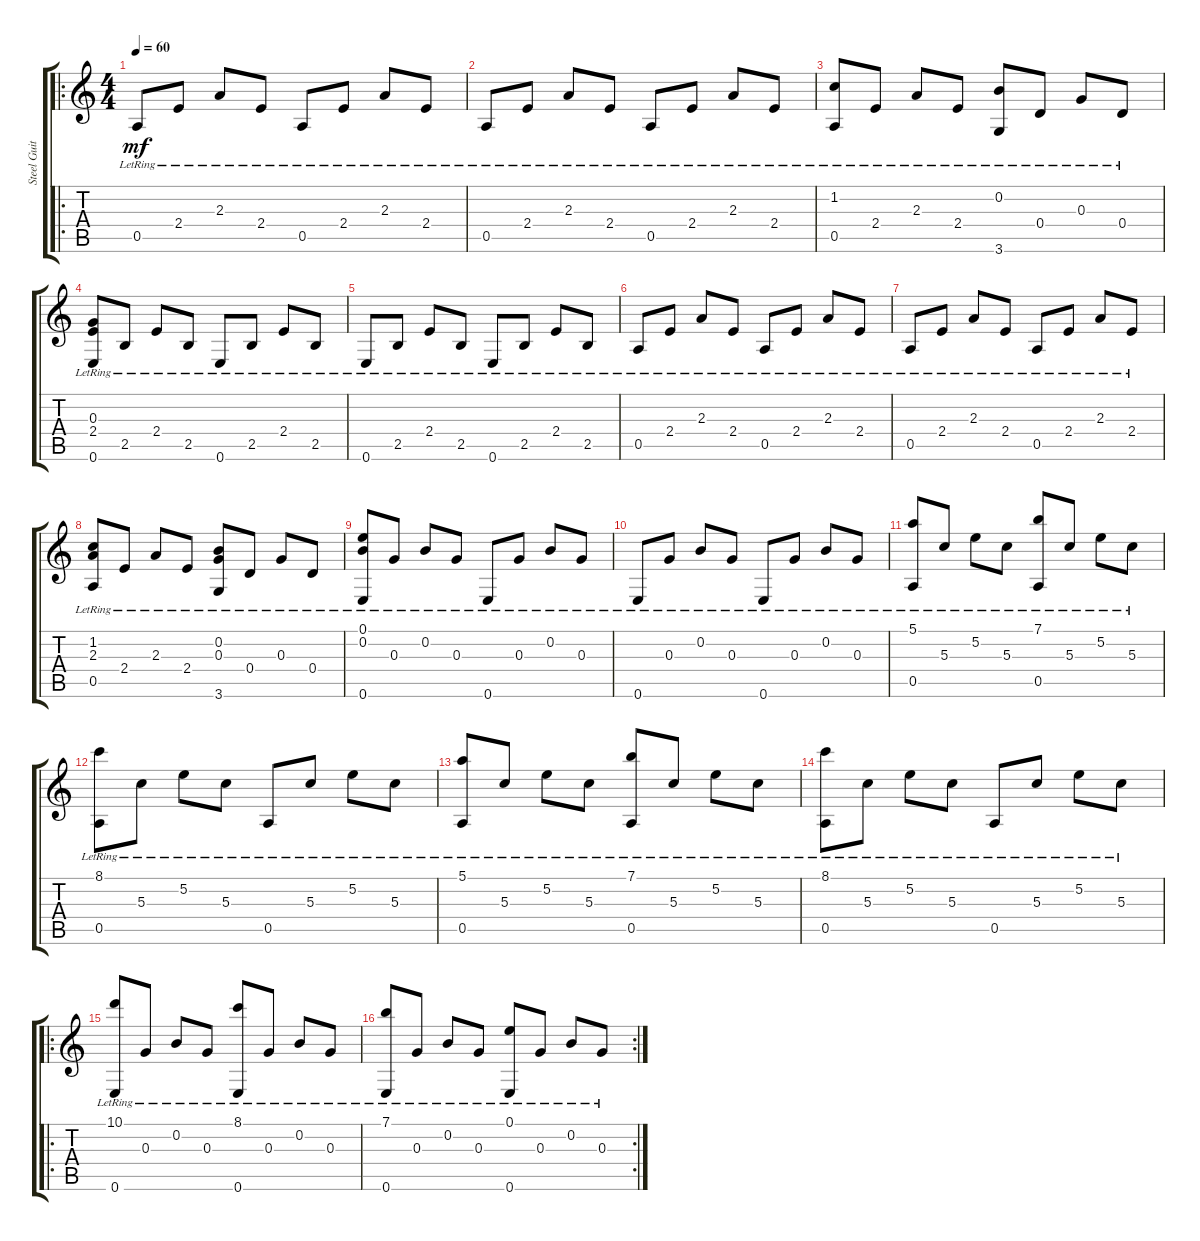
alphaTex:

\track ("Steel Guitar" "Steel Guit") {instrument acousticguitarsteel}
\staff {score tabs}
\tuning (E4 B3 G3 D3 A2 E2) {hide}
\ro
\ts (4 4)
\tempo 60
\clef g2
\ks c
0.5{lr}.8{dy mf instrument acousticguitarsteel} 2.4{lr}.8 2.3{lr}.8 2.4{lr}.8 0.5{lr}.8 2.4{lr}.8 2.3{lr}.8 2.4{lr}.8 |
0.5{lr}.8 2.4{lr}.8 2.3{lr}.8 2.4{lr}.8 0.5{lr}.8 2.4{lr}.8 2.3{lr}.8 2.4{lr}.8 |
(1.2{lr} 0.5{lr}).8 2.4{lr}.8 2.3{lr}.8 2.4{lr}.8 (0.2{lr} 3.6{lr}).8 0.4{lr}.8 0.3{lr}.8 0.4{lr}.8 |
(0.3{lr} 2.4{lr} 0.6{lr}).8 2.5{lr}.8 2.4{lr}.8 2.5{lr}.8 0.6{lr}.8 2.5{lr}.8 2.4{lr}.8 2.5{lr}.8 |
0.6{lr}.8 2.5{lr}.8 2.4{lr}.8 2.5{lr}.8 0.6{lr}.8 2.5{lr}.8 2.4{lr}.8 2.5{lr}.8 |
0.5{lr}.8 2.4{lr}.8 2.3{lr}.8 2.4{lr}.8 0.5{lr}.8 2.4{lr}.8 2.3{lr}.8 2.4{lr}.8 |
0.5{lr}.8 2.4{lr}.8 2.3{lr}.8 2.4{lr}.8 0.5{lr}.8 2.4{lr}.8 2.3{lr}.8 2.4{lr}.8 |
(1.2{lr} 2.3{lr} 0.5{lr}).8 2.4{lr}.8 2.3{lr}.8 2.4{lr}.8 (0.2{lr} 0.3{lr} 3.6{lr}).8 0.4{lr}.8 0.3{lr}.8 0.4{lr}.8 |
(0.1{lr} 0.2{lr} 0.6{lr}).8 0.3{lr}.8 0.2{lr}.8 0.3{lr}.8 0.6{lr}.8 0.3{lr}.8 0.2{lr}.8 0.3{lr}.8 |
0.6{lr}.8 0.3{lr}.8 0.2{lr}.8 0.3{lr}.8 0.6{lr}.8 0.3{lr}.8 0.2{lr}.8 0.3{lr}.8 |
(5.1{lr} 0.5{lr}).8 5.3{lr}.8 5.2{lr}.8 5.3{lr}.8 (7.1{lr} 0.5{lr}).8 5.3{lr}.8 5.2{lr}.8 5.3{lr}.8 |
(8.1{lr} 0.5{lr}).8 5.3{lr}.8 5.2{lr}.8 5.3{lr}.8 0.5{lr}.8 5.3{lr}.8 5.2{lr}.8 5.3{lr}.8 |
(5.1{lr} 0.5{lr}).8 5.3{lr}.8 5.2{lr}.8 5.3{lr}.8 (7.1{lr} 0.5{lr}).8 5.3{lr}.8 5.2{lr}.8 5.3{lr}.8 |
(8.1{lr} 0.5{lr}).8 5.3{lr}.8 5.2{lr}.8 5.3{lr}.8 0.5{lr}.8 5.3{lr}.8 5.2{lr}.8 5.3{lr}.8 |
\ro
(10.1{lr} 0.6{lr}).8 0.3{lr}.8 0.2{lr}.8 0.3{lr}.8 (8.1{lr} 0.6{lr}).8 0.3{lr}.8 0.2{lr}.8 0.3{lr}.8 |
\rc 2
(7.1{lr} 0.6{lr}).8 0.3{lr}.8 0.2{lr}.8 0.3{lr}.8 (0.1{lr} 0.6{lr}).8 0.3{lr}.8 0.2{lr}.8 0.3{lr}.8
